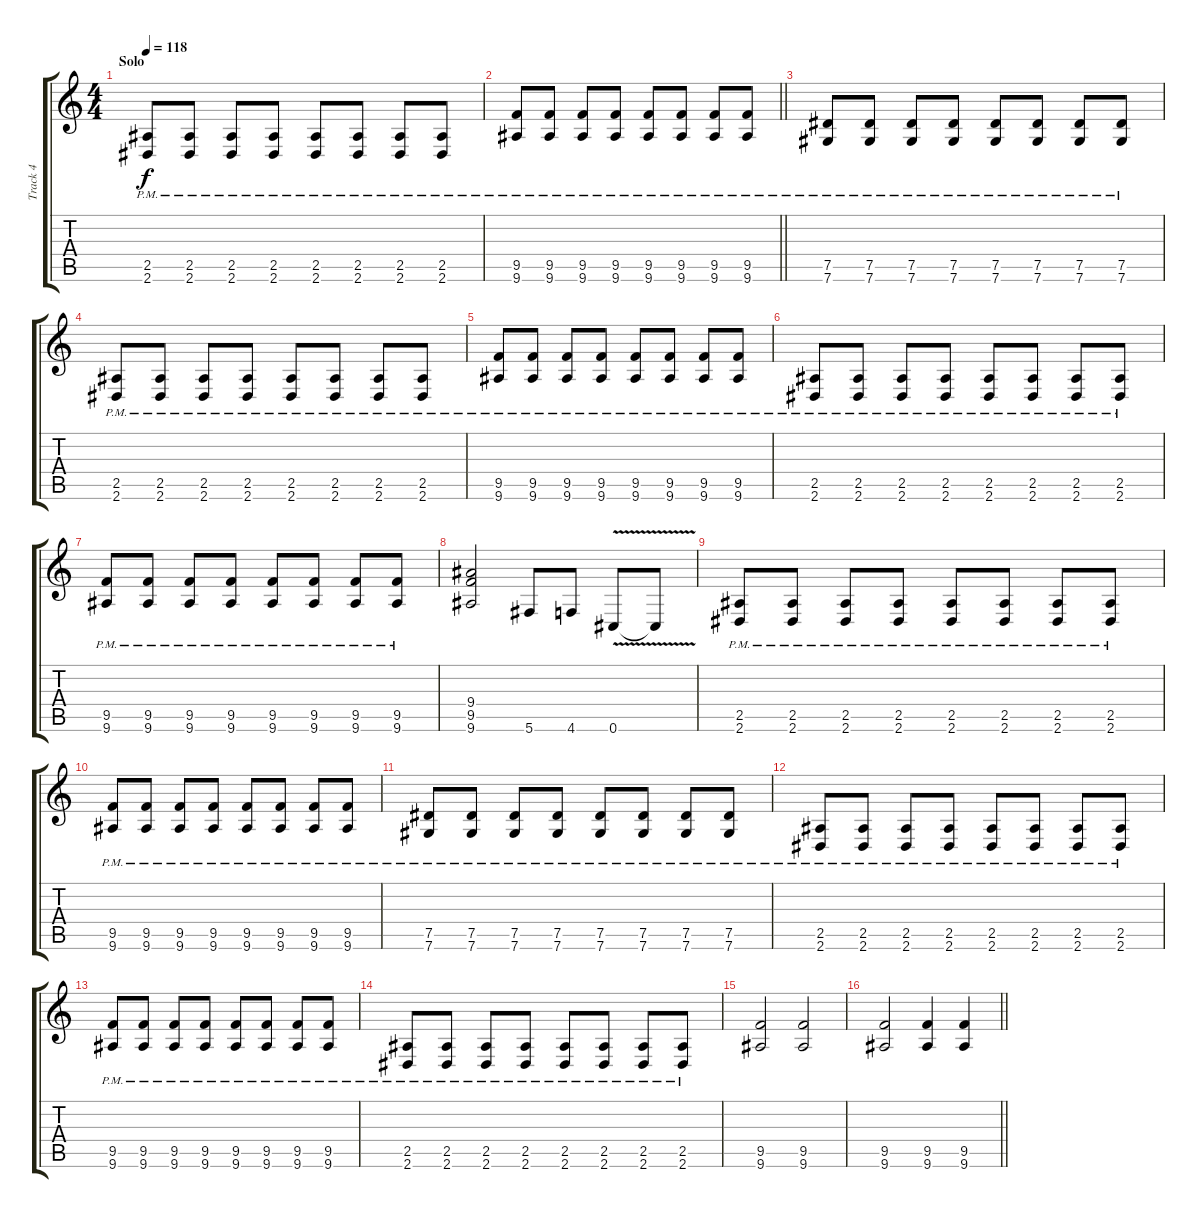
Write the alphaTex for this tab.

\track ("Track 4" "Track 4") {instrument distortionguitar}
\staff {score tabs}
\tuning (Eb4 Bb3 Gb3 Db3 Ab2 Db2) {hide}
\ts (4 4)
\section ("" "Solo")
\tempo 118
\clef g2
\ks c
(2.5{pm} 2.6{pm}).8{dy f} (2.5{pm} 2.6{pm}).8 (2.5{pm} 2.6{pm}).8 (2.5{pm} 2.6{pm}).8 (2.5{pm} 2.6{pm}).8 (2.5{pm} 2.6{pm}).8 (2.5{pm} 2.6{pm}).8 (2.5{pm} 2.6{pm}).8 |
\barLineRight lightlight
(9.5{pm} 9.6{pm}).8 (9.5{pm} 9.6{pm}).8 (9.5{pm} 9.6{pm}).8 (9.5{pm} 9.6{pm}).8 (9.5{pm} 9.6{pm}).8 (9.5{pm} 9.6{pm}).8 (9.5{pm} 9.6{pm}).8 (9.5{pm} 9.6{pm}).8 |
(7.5{pm} 7.6{pm}).8 (7.5{pm} 7.6{pm}).8 (7.5{pm} 7.6{pm}).8 (7.5{pm} 7.6{pm}).8 (7.5{pm} 7.6{pm}).8 (7.5{pm} 7.6{pm}).8 (7.5{pm} 7.6{pm}).8 (7.5{pm} 7.6{pm}).8 |
(2.5{pm} 2.6{pm}).8 (2.5{pm} 2.6{pm}).8 (2.5{pm} 2.6{pm}).8 (2.5{pm} 2.6{pm}).8 (2.5{pm} 2.6{pm}).8 (2.5{pm} 2.6{pm}).8 (2.5{pm} 2.6{pm}).8 (2.5{pm} 2.6{pm}).8 |
(9.5{pm} 9.6{pm}).8 (9.5{pm} 9.6{pm}).8 (9.5{pm} 9.6{pm}).8 (9.5{pm} 9.6{pm}).8 (9.5{pm} 9.6{pm}).8 (9.5{pm} 9.6{pm}).8 (9.5{pm} 9.6{pm}).8 (9.5{pm} 9.6{pm}).8 |
(2.5{pm} 2.6{pm}).8 (2.5{pm} 2.6{pm}).8 (2.5{pm} 2.6{pm}).8 (2.5{pm} 2.6{pm}).8 (2.5{pm} 2.6{pm}).8 (2.5{pm} 2.6{pm}).8 (2.5{pm} 2.6{pm}).8 (2.5{pm} 2.6{pm}).8 |
(9.5{pm} 9.6{pm}).8 (9.5{pm} 9.6{pm}).8 (9.5{pm} 9.6{pm}).8 (9.5{pm} 9.6{pm}).8 (9.5{pm} 9.6{pm}).8 (9.5{pm} 9.6{pm}).8 (9.5{pm} 9.6{pm}).8 (9.5{pm} 9.6{pm}).8 |
(9.4 9.5 9.6).2 5.6.8 4.6.8 0.6{v}.8 0.6{t}.8 |
(2.5{pm} 2.6{pm}).8 (2.5{pm} 2.6{pm}).8 (2.5{pm} 2.6{pm}).8 (2.5{pm} 2.6{pm}).8 (2.5{pm} 2.6{pm}).8 (2.5{pm} 2.6{pm}).8 (2.5{pm} 2.6{pm}).8 (2.5{pm} 2.6{pm}).8 |
(9.5{pm} 9.6{pm}).8 (9.5{pm} 9.6{pm}).8 (9.5{pm} 9.6{pm}).8 (9.5{pm} 9.6{pm}).8 (9.5{pm} 9.6{pm}).8 (9.5{pm} 9.6{pm}).8 (9.5{pm} 9.6{pm}).8 (9.5{pm} 9.6{pm}).8 |
(7.5{pm} 7.6{pm}).8 (7.5{pm} 7.6{pm}).8 (7.5{pm} 7.6{pm}).8 (7.5{pm} 7.6{pm}).8 (7.5{pm} 7.6{pm}).8 (7.5{pm} 7.6{pm}).8 (7.5{pm} 7.6{pm}).8 (7.5{pm} 7.6{pm}).8 |
(2.5{pm} 2.6{pm}).8 (2.5{pm} 2.6{pm}).8 (2.5{pm} 2.6{pm}).8 (2.5{pm} 2.6{pm}).8 (2.5{pm} 2.6{pm}).8 (2.5{pm} 2.6{pm}).8 (2.5{pm} 2.6{pm}).8 (2.5{pm} 2.6{pm}).8 |
(9.5{pm} 9.6{pm}).8 (9.5{pm} 9.6{pm}).8 (9.5{pm} 9.6{pm}).8 (9.5{pm} 9.6{pm}).8 (9.5{pm} 9.6{pm}).8 (9.5{pm} 9.6{pm}).8 (9.5{pm} 9.6{pm}).8 (9.5{pm} 9.6{pm}).8 |
(2.5{pm} 2.6{pm}).8 (2.5{pm} 2.6{pm}).8 (2.5{pm} 2.6{pm}).8 (2.5{pm} 2.6{pm}).8 (2.5{pm} 2.6{pm}).8 (2.5{pm} 2.6{pm}).8 (2.5{pm} 2.6{pm}).8 (2.5{pm} 2.6{pm}).8 |
(9.5 9.6).2 (9.5 9.6).2 |
\barLineRight lightlight
(9.5 9.6).2 (9.5 9.6).4 (9.5 9.6).4
